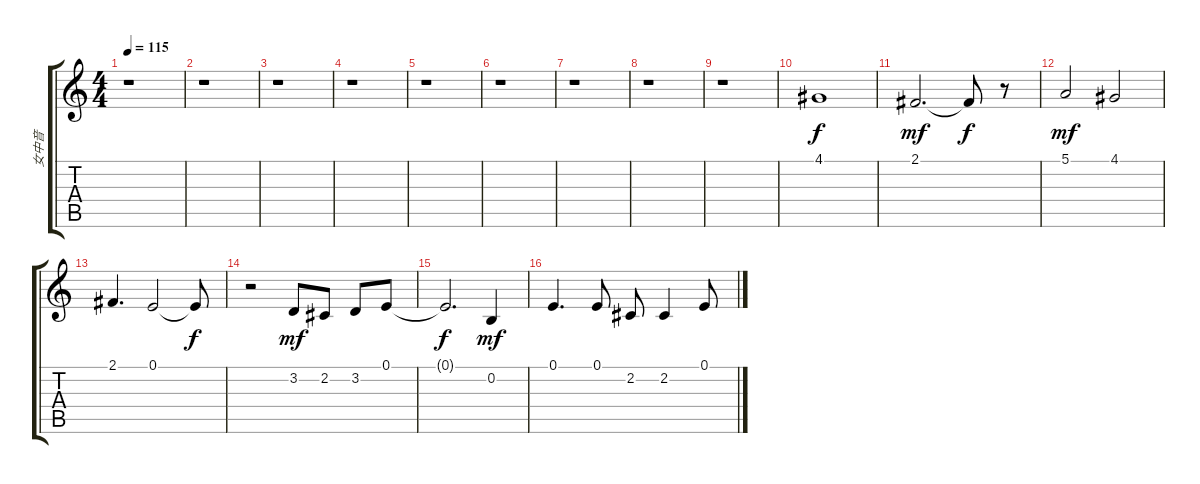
\track ("女中音" "女中音") {instrument stringensemble1}
\staff {score tabs}
\tuning (E4 B3 G3 D3 A2 E2) {hide}
\ts (4 4)
\tempo 115
\clef g2
\ks c
r.1{dy f} |
r.1 |
r.1 |
r.1 |
r.1 |
r.1 |
r.1 |
r.1 |
r.1 |
4.1.1 |
2.1.2{d dy mf} 2.1{t}.8{dy f} r.8 |
5.1.2{dy mf} 4.1.2 |
2.1.4{d} 0.1.2 0.1{t}.8{dy f} |
r.2 3.2.8{dy mf} 2.2.8 3.2.8 0.1.8 |
0.1{t}.2{d dy f} 0.2.4{dy mf} |
0.1.4{d} 0.1.8 2.2.8 2.2.4 0.1.8
